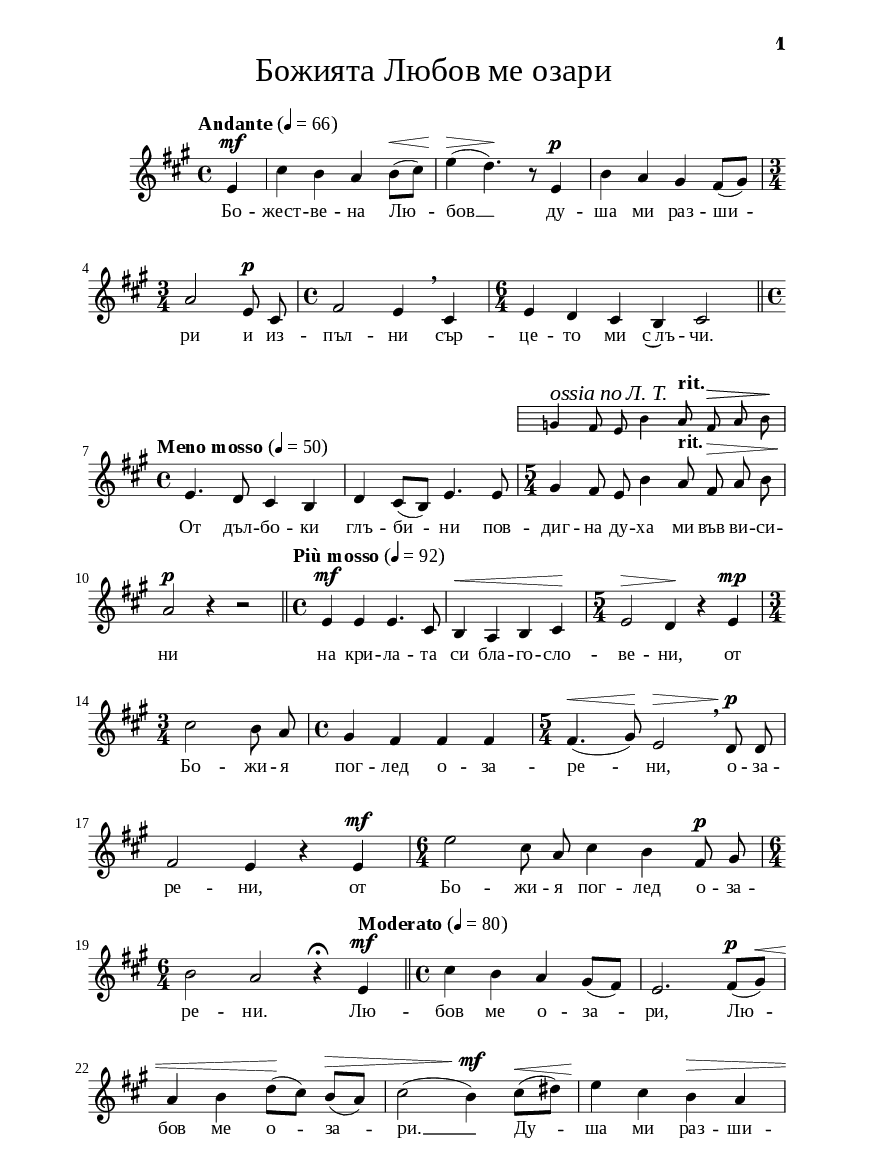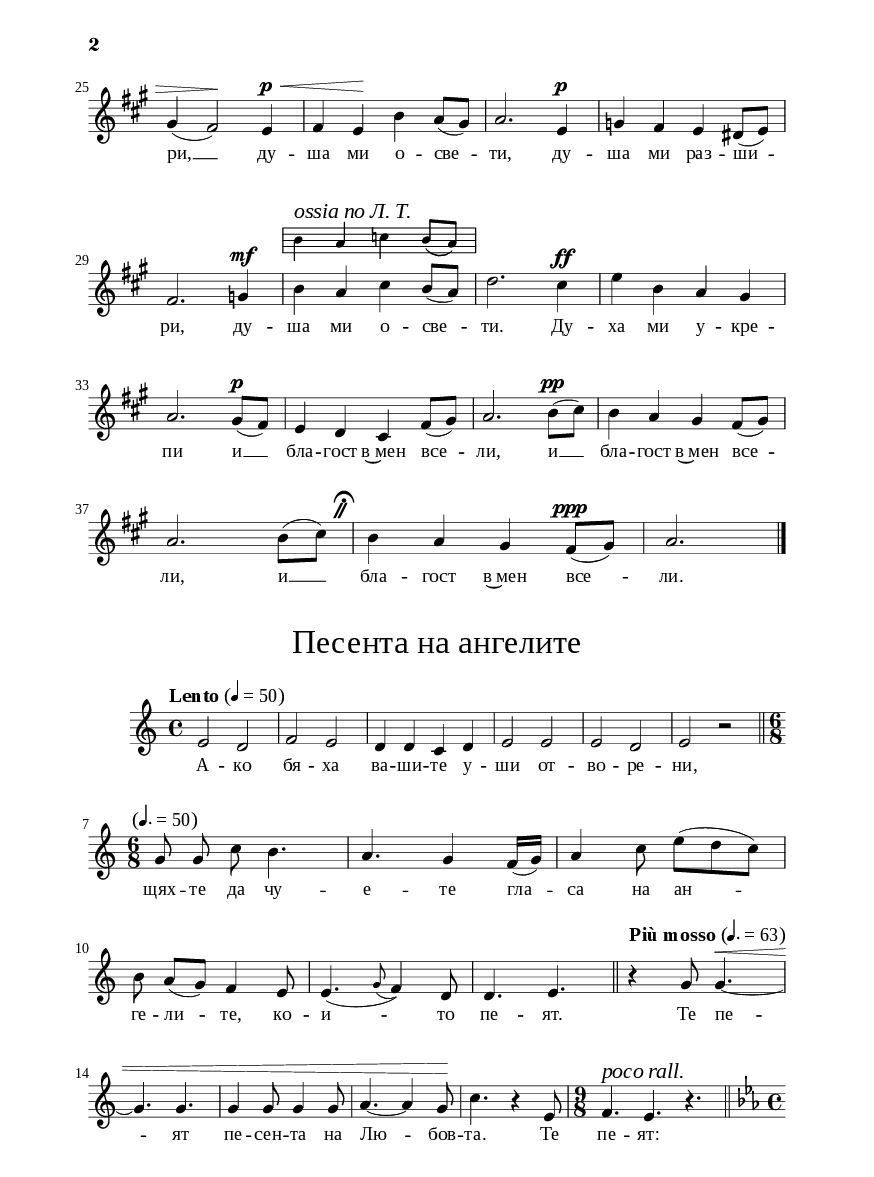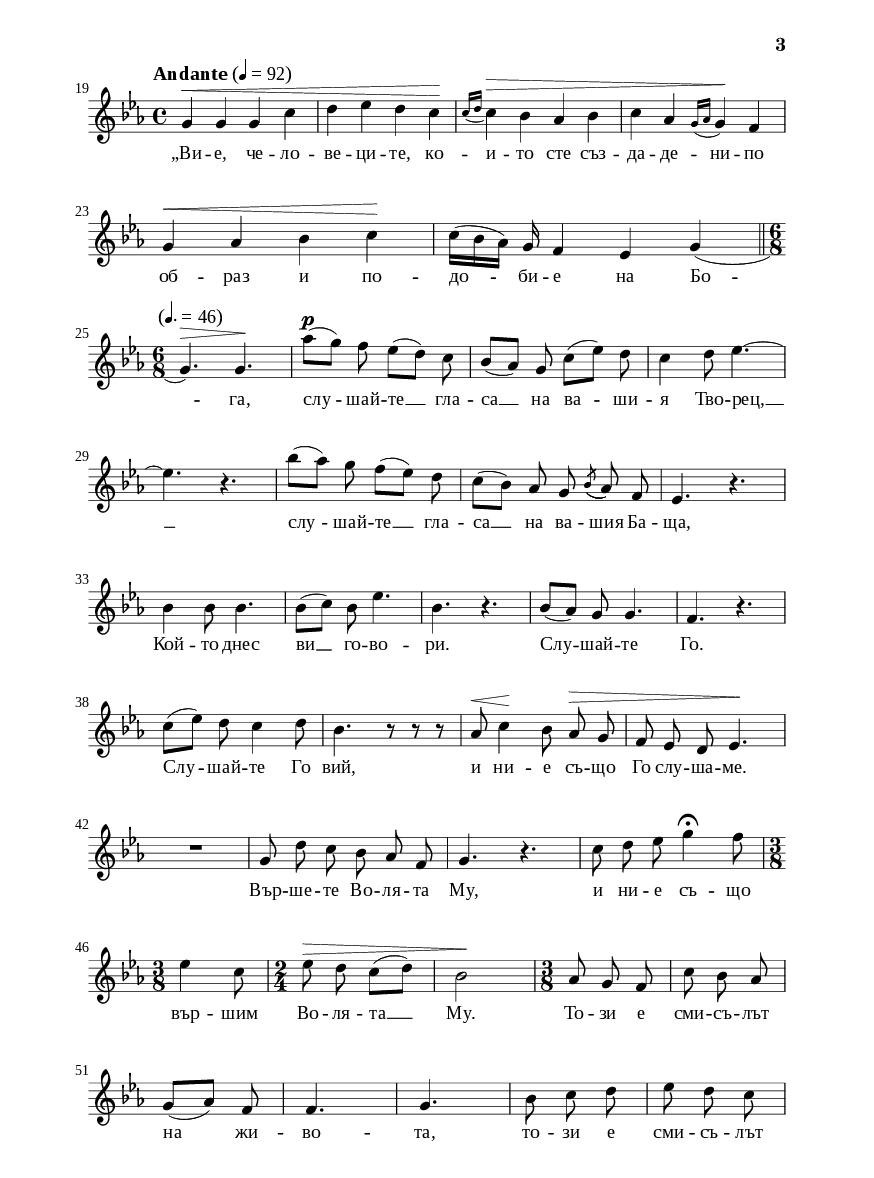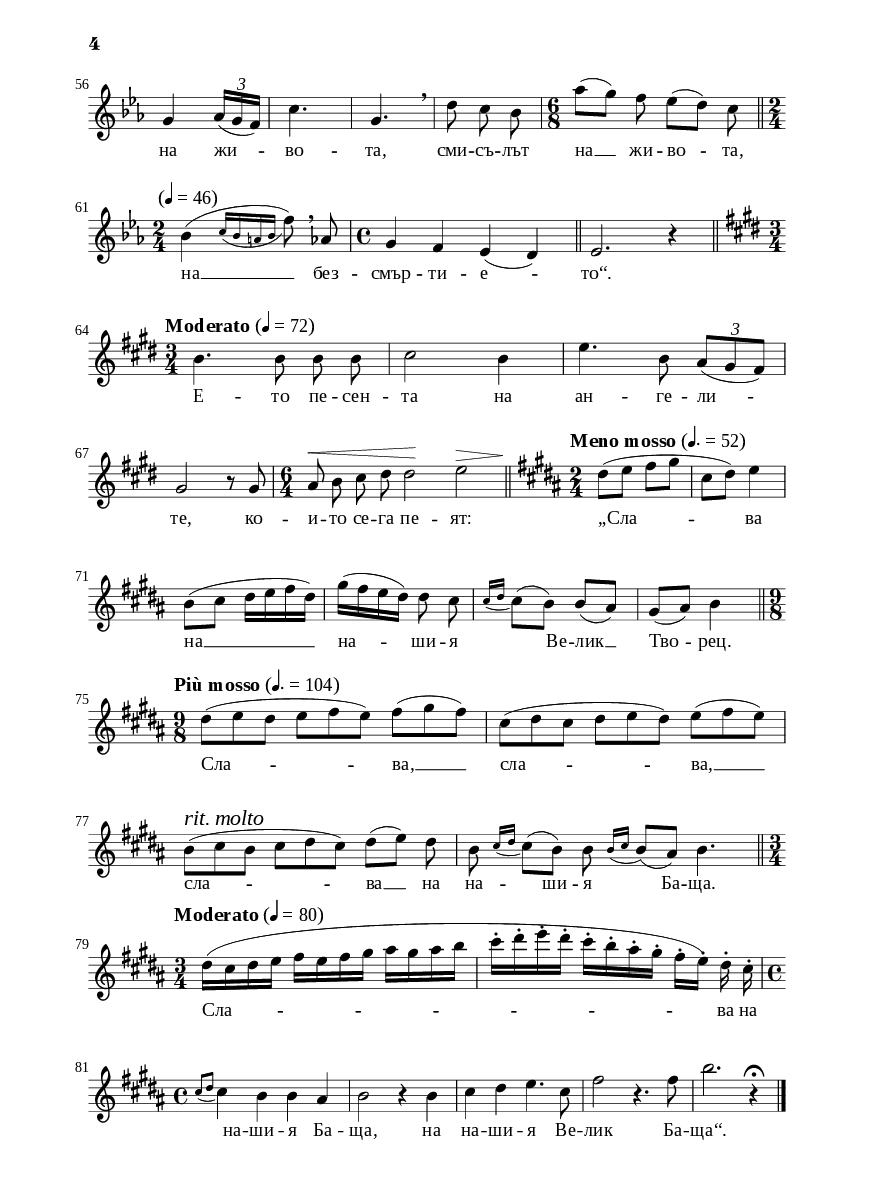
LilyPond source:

\version "2.24.4"

% include paper part and global functions
\include "include/globals.ily"

\bookpart {
  \label #'ref206
  \tocItem \markup "Божията Любов ме озари"
  \include "include/bookpart-paper.ily"
  \score {
    \include "include/score-layout.ily"
    \new Staff = main \absolute {
      \clef treble
      \key a \major
      \time 4/4
      \tempoFunc "Andante" 4 "66"
      \autoBeamOff
      \partial 4
      e'4 ^\mf  | % 2
      cis''4  b'4  a'4  b'8 ( [ ^\<
      cis''8 ) ] | % 3
      e''4 ( ^\! ^\>  d''4. ) \! r8  e'4^\p | % 4
      b'4  a'4  gis'4  fis'8 ( [
      gis'8 ) ] \break| % 5
      \time 3/4  | % 5
      a'2  e'8  ^\p  cis'8   | % 6
      \time 4/4  | % 6
      fis'2  e'4   \breathe cis'4 | % 7
      \time 6/4  | % 7
      e'4  d'4  cis'4  b4  cis'2 \bar
      "||"
      \time 4/4  \break | % 8
      | % 8
      \tempoFunc "Meno mosso" 4 "50"
      e'4.  d'8  cis'4  b4 | % 9
      d'4  cis'8 ( [  b8 ) ]  e'4.  e'8 |
      \time 5/4  |
      <<
        {
          gis'4 fis'8 e'8 b'4 \tempo "rit." a'8 fis'8 ^\> a'8  b'8 \break |
        }
        \new Staff \with {
          \override VerticalAxisGroup.default-staff-staff-spacing =
          #'((basic-distance . 5.5)
             (padding . 1))
          \remove "Time_signature_engraver"
          alignAboveContext = #"main"
          fontSize = #-1.5
          \override StaffSymbol.staff-space = #(magstep -2)
          \override StaffSymbol.thickness = #(magstep -2)
          firstClef = ##f
        }
        {  \time 5/4  \autoBeamOff g'!4^\markup { \huge \italic "ossia по Л. Т." } f'8 e'8 b'4 a'8_\markup { \large \bold "rit." } f'8 ^\> a'8  b'8^\!  \break |  }
      >>

      a'2 ^\! ^\p r4 r2 \bar "||"
      \time 4/4   | % 12
      \tempoFunc "Più mosso" 4 "92" e'4 ^\mf

      e'4
      e'4.   cis'8 | % 13
      b4 ^\<  a4  b4  cis'4 ^\!  | % 14
      \time 5/4  | % 14
      e'2 ^\>  d'4 ^\! r4  e'4 ^\mp \break | % 15
      \time 3/4  | % 15
      cis''2  b'8   a'8  | % 16
      \time 4/4  | % 16
      gis'4  fis'4  fis'4  fis'4 | % 17
      \time 5/4  | % 17
      fis'4. ( ^\<  gis'8 ) ^\!  e'2 ^\> \breathe d'8
      ^\!  ^\p  d'8 \break | % 18
      fis'2  e'4 r4  e'4 ^\mf | % 19
      \time 6/4  | % 19
      e''2  cis''8   a'8   cis''4
      b'4  fis'8  ^\p  gis'8 | \time 6/4 \break

      b'2  a'2 r4 ^\fermata
      \tempoFunc "Moderato" 4 "80"
      e'4
      ^\mf | % 21
      \time 4/4  | \bar "||" % 21
      cis''4  b'4  a'4  gis'8 ( [
      fis'8 ) ]  | % 22
      e'2.  fis'8 ( [ ^\p  gis'8 ) ] ^\< \break | % 23
      a'4  b'4  d''8 ( [ ^\!  cis''8 )
      ]  b'8 ( [ ^\>  a'8 ) ] | % 24
      cis''2 (  b'4 ) ^\! ^\mf  cis''8 ( [ ^\<
      dis''8 ) ] | % 25
      e''4 ^\!  cis''4  b'4 ^\>  a'4 |\break % 26
      gis'4 (  fis'2 ) ^\!  e'4 ^\p ^\<  | % 27
      fis'4  e'4 ^\! b'4  a'8 ( [
      gis'8 ) ] | % 28
      a'2.  e'4 ^\p | % 29
      g'4  fis'4  e'4  dis'8 ( [  e'8
      ) ] | \break
      fis'2.  g'4 ^\mf  | % 31

      <<
        {

          b'4  a'4  cis''4  b'8 ( [  a'8 ])
        }

        \new Staff \with {
          \override VerticalAxisGroup.default-staff-staff-spacing =
          #'((basic-distance . 5.5)
             (padding . 1))
          \remove "Time_signature_engraver"
          alignAboveContext = #"main"
          fontSize = #-1.5
          \override StaffSymbol.staff-space = #(magstep -2)
          \override StaffSymbol.thickness = #(magstep -2)
          firstClef = ##f
        }
        {  b'4^\markup { \huge \italic "ossia по Л. Т."}  a'4  c''!4  b'8 ( [  a'8 ])  }
      >>


      | % 32


      d''2.  cis''4 ^\ff  | % 33
      e''4  b'4  a'4  gis'4 | \break % 34
      a'2.  gis'8 ( [ ^\p  fis'8 ) ]  | % 35
      e'4  d'4  cis'4  fis'8 ( [  gis'8
      ) ] | % 36
      a'2.  b'8 ( [ ^\pp  cis''8 ) ]
      | % 37
      b'4  a'4  gis'4  fis'8 ( [
      gis'8 ) ] | \break % 38
      a'2.  b'8 ( [  cis''8 ) ]
      ^\markup {
        \override #'(baseline-skip . 1.2)
        \column {
          \line { "   " \musicglyph #"scripts.ufermata"}
          \line { "   " \musicglyph #"scripts.caesura.straight" }
        }
      }
      | % 39
      b'4  a'4  gis'4  fis'8 ( [ ^\ppp
      gis'8 ) ] |
      a'2. \bar "|."
    }

    \addlyrics {
      Бо -- жест -- ве -- на Лю -- бов __
      ду -- ша ми раз -- ши -- ри
      и из -- пъл -- ни сър -- це -- то
      ми с~лъ -- чи. От дъл -- бо -- ки
      глъ -- би -- ни пов -- диг -- на
      ду -- ха ми във ви -- си -- ни на
      кри -- ла -- та си бла -- го -- сло
      -- ве -- ни, от Бо -- жи -- я пог --
      лед о -- за -- ре -- ни, о -- за
      -- ре -- ни, от Бо -- жи -- я пог --
      лед о -- за -- ре -- ни. Лю -- бов
      ме о -- за -- ри, Лю -- бов
      ме о -- за -- ри. __ Ду --
      ша ми раз -- ши -- ри,  __ ду --
      ша ми о -- све  -- ти, ду -- ша
      ми раз -- ши  -- ри, ду -- ша ми
      о -- све -- ти. Ду -- ха ми у --
      кре -- пи и __  бла -- гост в~мен
      все -- ли, и __ бла -- гост
      в~мен все -- ли, и __ бла --
      гост в~мен все -- ли.}

      \header {
        title = \titleFunc #'ref_desc_14 "Божията Любов ме озари " " Božijata Ljubov me ozari"
      }

      \midi{}

    } % score

    \label #'ref207
    \tocItem \markup "Песента на ангелите "
    \include "include/bookpart-paper.ily"
    \score {
      \include "include/score-layout.ily"

      \new Voice \absolute {
        \clef treble
        \key c \major
        \time 4/4
        \tempoFunc "Lento" 4 "50"
        \autoBeamOff
        \override Hairpin.to-barline = ##f
        \override Hairpin.after-line-breaking = ##t
        e'2  d'2 |  f'2  e'2 | % 2
        d'4  d'4  c'4  d'4 |  e'2
        e'2 | % 3
        e'2  d'2 | e'2 r2 | \break % 4
        \time 6/8  | \bar"||" % 4
        \tempoFunc "" 4. "50"
        g'8  g'8 c''8 b'4.  | % 5
        a'4.  g'4  f'16 ( [  g'16 ) ] | % 6
        a'4 c''8 e''8 ( [ d''8
        c''8 ) ] |\break  % 7
        b'8  a'8 ( [  g'8 ) ]  f'4  e'8
        | % 8
        e'4. ( \appoggiatura {  g'8 }  f'4 )
        d'8 | % 9
        d'4.  e'4. \bar"||" |
        \tempoFunc "Più mosso" 4. "63"
        r4  g'8
        g'4. ~ ^\< |  \break % 11
        g'4.  g'4. | % 12
        g'4  g'8  g'4  g'8 | % 13
        a'4. ~  a'4  g'8 _\!  | % 14
        c''4.  r4  e'8 |  % 15
        \time 9/8  | % 15
        f'4. ^\markup{ \huge \italic {poco rall.} }  e'4. r4. \bar
        "||" \break
        \key es \major \time 4/4 | % 16
        \tempoFunc "Andante" 4 "92"
        g'4 ^\<  g'4  g'4 c''4 | d''4
        es''4 d''4 c''4 ^\! | % 17
        \grace {  c''16 ( [  d''16 ] } c''4 ) ^\>
        bes'4  as'4 bes'4 | c''4
        as'4 \grace {  g'16 ( [  as'16 ] }  g'4 )
        ^\! f'4 | \break % 18
        g'4 ^\<  as'4 bes'4 c''4  ^\!
        c''16 ( [ bes'16  as'16 )  ] g'16
        f'4  es'4  g'4 (\bar "||"
        \break | % 19
        \time 6/8  | % 19
        \tempoFunc "" 4. "46"
        g'4. ^\> ) g'4.  ^\! |
        as''8 ( [ ^\p g''8 ) ] f''8
        es''8 ( [ d''8 ) ] c''8 | % 21
        bes'8 ( [  as'8 ) ]  g'8 c''8 ( [
        es''8 ) ] d''8 | % 22
        c''4 d''8 es''4. ~ \break | % 23
        es''4. r4. | % 24
        bes''8 ( [ as''8 ) ] g''8
        f''8 ( [ es''8 ) ] d''8 | % 25
        c''8 ( [ bes'8 ) ]  as'8  g'8
        \acciaccatura {  bes'8 ( }  as'8 )  f'8 | % 26
        es'4. r4. \break | % 27
        bes'4 bes'8 bes'4. | % 28
        bes'8 ( [ c''8 ) ] bes'8
        es''4. | % 29
        bes'4. r4. |
        bes'8 ( [  as'8 ) ]  g'8  g'4. | % 31
        f'4. r4. \break| % 32
        c''8 ( [ es''8 ) ] d''8 c''4
        d''8 | % 33
        bes'4. r8 r8 r8 | as'8 ^\<  % 34
        c''4 ^\! bes'8  as'8 ^\>  g'8 |
        f'8 es'8   d'8
        es'4. ^\! \break | % 36
        R2. | % 37
        g'8 d''8 c''8 bes'8
        as'8  f'8 | % 38
        g'4. r4. | % 39
        c''8 d''8 es''8 g''4
        ^\fermata f''8 \break |
        \time 3/8  |
        es''4 c''8 | % 41
        \time 2/4  | % 41
        es''8 ^\> d''8 c''8 ( [ d''8
        ) ] | % 42
        bes'2 ^\! | % 43
        \time 3/8  | % 43
        as'8  g'8  f'8 | % 44
        c''8 bes'8  as'8 \break | % 45
        g'8 ( [  as'8 ) ]  f'8 | % 46
        f'4. | % 47
        g'4. | % 48
        bes'8 c''8 d''8 | % 49
        es''8 d''8 c''8 \break |
        g'4 \once \omit TupletBracket
        \times 2/3  {
          as'16 ( [  g'16  f'16 ) ]
        }
        | % 51
        c''4. | % 52
        g'4.  \breathe | % 53
        d''8 c''8 bes'8 | % 54
        \time 6/8  | % 54
        as''8 ( [ g''8 ) ] f''8 es''8
        ( [ d''8 ) ] c''8 \bar "||"
        \break | % 55
        \time 2/4  | % 55
        \tempoFunc "" 4 "46" | % 55
        bes'4 ( \acciaccatura {
          c''16 [bes'16 a'16
          bes'16 ]
        }
        f''8 )  \breathe as'8  | % 56
        \time 4/4  | % 56
        g'4  f'4  es'4 (  d'4 ) \bar "||"
        es'2. r4 \bar "||"
        \break | % 58
        \once \override Staff.KeyCancellation.break-visibility = #all-invisible
        \key e \major \time 3/4 | % 58
        \tempoFunc "Moderato" 4 "72"
        b'4. b'8 b'8 b'8 | % 59
        cis''2 b'4 |
        e''4. b'8 \once \omit TupletBracket
        \times 2/3  {
          a'8 ( [  gis'8  fis'8 ) ]
        }
        | \break % 61
        gis'2 r8  gis'8 | % 62
        \time 6/4  | % 62
        a'8 ^\< b'8 cis''8 dis''8
        dis''2 ^\!
        \once \override Hairpin.to-barline = ##t
        e''2 ^\> \bar "||"
        \key b \major \time 2/4 | % 63
        \tempoFunc "Meno mosso" 4. "52"
        dis''8 ( [ _\! e''8 ] fis''8 [
        gis''8 ] | % 64
        cis''8 [ dis''8 ) ] e''4 | \break % 65
        b'8 ( [ cis''8 ] dis''16 [
        e''16 fis''16 dis''16 ) ]  | % 66
        gis''16 ( [ fis''16 e''16
        dis''16 ) ] dis''8 cis''8 | % 67
        \grace {  cis''16 ( [  dis''16 ] } cis''8 )
        ( [ b'8 ) ]  b'8 ( [  ais'8 ) ] | % 68
        gis'8 ( [  ais'8 ) ] b'4 \bar "||" \break
        \time 9/8  | % 69
        \tempoFunc "Più mosso" 4. "104"
        dis''8 ( [  e''8
        dis''8 ] e''8 [
        fis''8 e''8 ) ] fis''8 ( [ gis''8
        fis''8 ) ]  |
        cis''8 ( [ dis''8 cis''8 ]
        dis''8 [ e''8 dis''8 ) ] e''8 ( [
        fis''8 e''8 ) ] | \break % 71
        b'8 ( [ ^\markup{ \huge \italic {rit. molto} } cis''8
        b'8 ] cis''8 [ dis''8 cis''8
        ) ] dis''8 (  [e''8] ) dis''8  | % 72

        b'8  \acciaccatura { cis''16  [  dis''16 ] }
        cis''8 [( b'8 )]

        b'8  \acciaccatura { b'16 [  cis''16 ] }
        b'8 [( ais'8 )]

        b'4. \break | % 73
        \time 3/4  | \bar "||" % 73
        \tempoFunc "Moderato" 4 "80"
        \once \override Slur.positions = #'(1.5 . 2.6) dis''16 ( [ cis''16 dis''16
        e''16 ] fis''16 [ e''16 fis''16
        gis''16 ] ais''16 [ gis''16
        ais''16 b''16  ] | cis'''16  -. [
        dis'''16 -. e'''16 -. dis'''16 -. ]
        cis'''16 -. [ b''16 -. ais''16 -.
        gis''16  -. ] fis''16 -. [e''16] )
        -. dis''16 -. cis''16 -. | \break
        \time 4/4
        \acciaccatura {  cis''8 [  dis''8 ] } cis''4
        b'4 b'4 ais'4  |
        b'2 r4 b'4 | cis''4 dis''4 e''4. cis''8
        |

        fis''2  r4. fis''8 | b''2. r4 \fermata \bar "|."
      }

      \addlyrics {
        А
        -- ко бя -- ха ва -- ши -- те у -- ши
        от -- во -- ре -- ни, щях -- те да
        чу -- е -- те гла -- са на ан
        --  ге -- ли -- те, ко -- и
        --  то пе -- ят. Те пе --
        ят пе -- сен -- та на Лю -- бов
        -- та. Те пе -- ят: „Ви -- е, че --
        ло -- ве -- ци -- те, ко -- и --
        то сте съз -- да -- де -- ни --
        по об -- раз и по -- до --
        би -- е на Бо -- га, слу -- шай
        -- те __  гла -- са __  на ва --
        ши -- я Тво -- рец, __ слу --
        шай -- те __  гла -- са __  на ва
        -- шия Ба -- ща, Кой -- то днес
        ви __  го -- во -- ри. Слу -- шай
        -- те Го. Слу -- шай -- те Го
        вий, и ни -- е съ -- що Го слу --
        ша -- ме. Вър -- ше -- те Во -- ля --
        та Му, и ни -- е съ -- що вър --
        шим Во -- ля -- та __  Му. То -- зи
        е сми -- съ -- лът на  жи -- во
        -- та, то -- зи е сми -- съ -- лът
        на жи --  во -- та, сми -- съ
        -- лът на __ жи -- во -- та, на __
        без -- смър -- ти
        -- е -- то“. Е -- то пе -- сен --
        та на ан -- ге -- ли  --  те,
        ко -- и -- то се -- га пе -- ят:
        „Сла --     ва на __
        на --
        ши -- я "       Ве" -- лик __
        Тво -- рец. Сла --
        ва, __  сла --
        ва, __  сла --
        ва __ на на   -- "    ши" --
        я "     Ба" -- ща. Сла -- ва на  "    на" -- ши -- я Ба
        -- ща, на на -- ши -- я Ве -- лик Ба -- ща“.}

        \header {
          title = \titleFunc #'ref_desc_19 "Песента на ангелите" "Pesenta na angelite"
        }

        \midi{}

      } % score



    } % bookpart

    % Più mosso
    %
